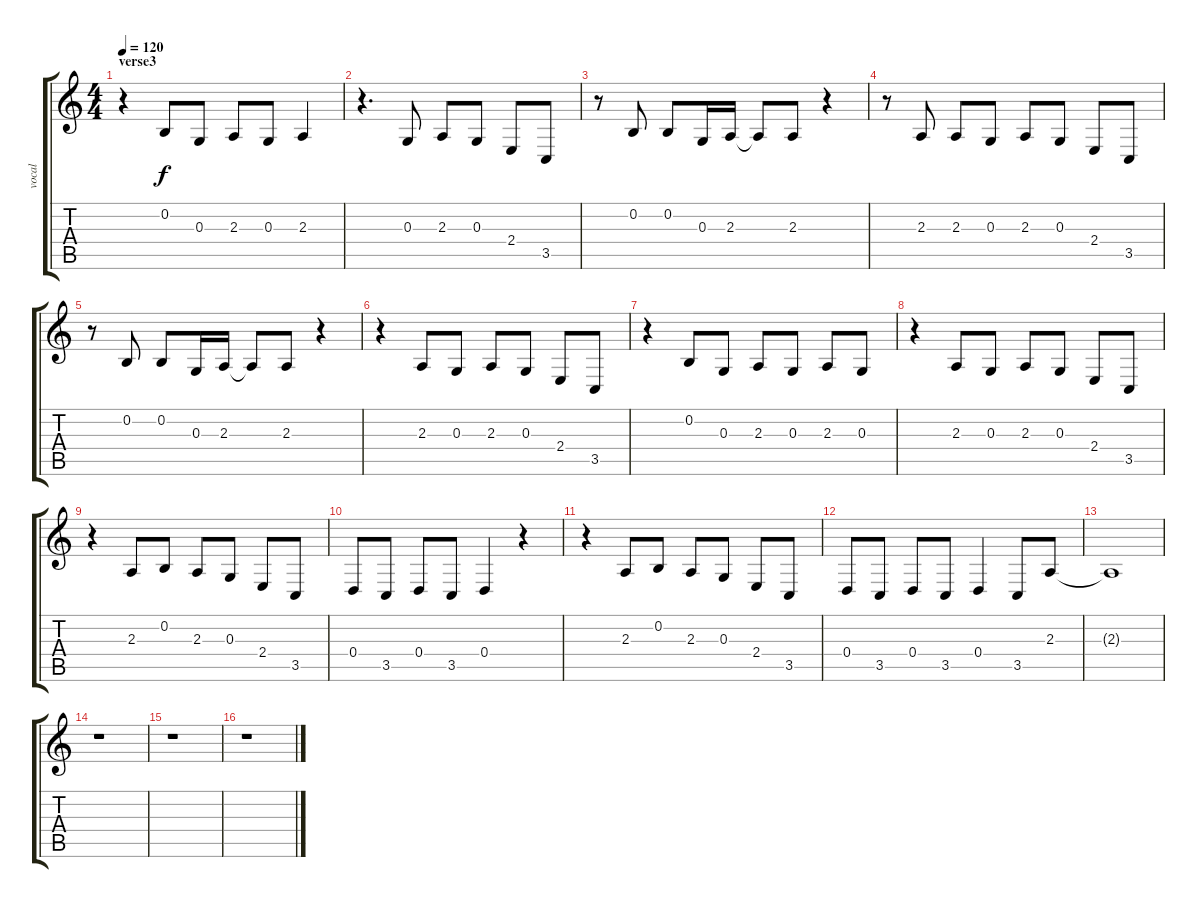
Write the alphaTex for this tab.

\track ("vocal" "vocal") {instrument lead6voice}
\staff {score tabs}
\tuning (E4 B3 G3 D3 A2 E2) {hide}
\ts (4 4)
\section ("" "verse3")
\tempo 120
\clef g2
\ks c
r.4{dy f} 0.2.8 0.3.8 2.3.8 0.3.8 2.3.4 |
r.4{d} 0.3.8 2.3.8 0.3.8 2.4.8 3.5.8 |
r.8 0.2.8 0.2.8 0.3.16 2.3.16 2.3{t}.8 2.3.8 r.4 |
r.8 2.3.8 2.3.8 0.3.8 2.3.8 0.3.8 2.4.8 3.5.8 |
r.8 0.2.8 0.2.8 0.3.16 2.3.16 2.3{t}.8 2.3.8 r.4 |
r.4 2.3.8 0.3.8 2.3.8 0.3.8 2.4.8 3.5.8 |
r.4 0.2.8 0.3.8 2.3.8 0.3.8 2.3.8 0.3.8 |
r.4 2.3.8 0.3.8 2.3.8 0.3.8 2.4.8 3.5.8 |
r.4 2.3.8 0.2.8 2.3.8 0.3.8 2.4.8 3.5.8 |
0.4.8 3.5.8 0.4.8 3.5.8 0.4.4 r.4 |
r.4 2.3.8 0.2.8 2.3.8 0.3.8 2.4.8 3.5.8 |
0.4.8 3.5.8 0.4.8 3.5.8 0.4.4 3.5.8 2.3.8 |
2.3{t}.1 |
r.1 |
r.1 |
r.1
